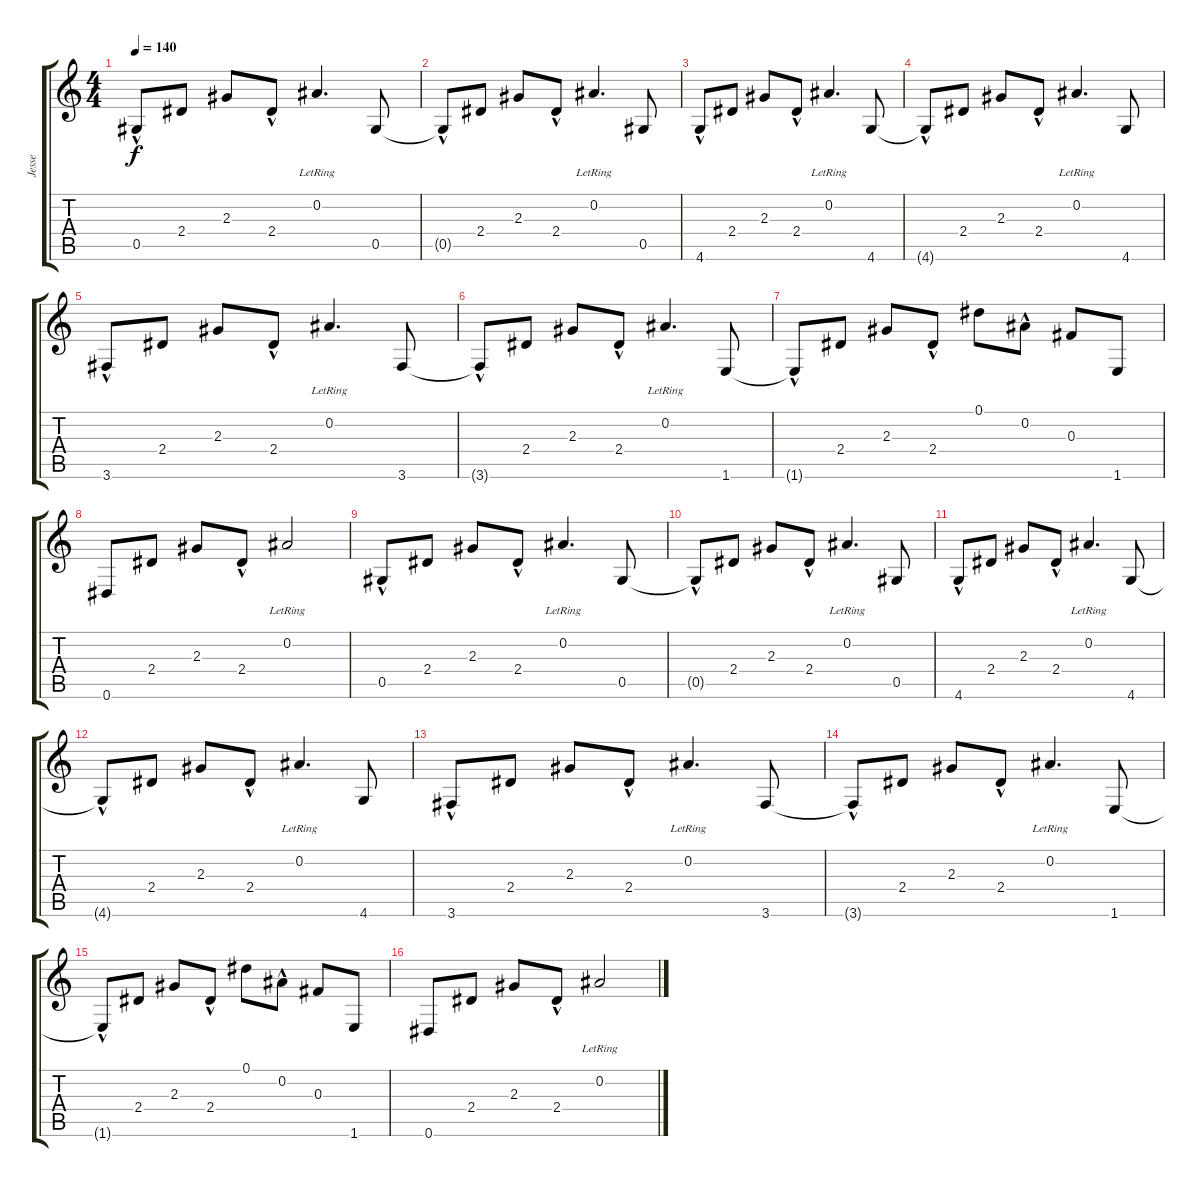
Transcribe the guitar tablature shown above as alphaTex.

\track ("Jesse" "Jesse") {instrument overdrivenguitar}
\staff {score tabs}
\tuning (Eb4 Bb3 Gb3 Db3 Ab2 Eb2) {hide}
\ts (4 4)
\tempo 140
\clef g2
\ks c
0.5{hac}.8{dy f} 2.4.8 2.3.8 2.4{hac}.8 0.2{lr}.4{d} 0.5.8 |
0.5{hac t}.8 2.4.8 2.3.8 2.4{hac}.8 0.2{lr}.4{d} 0.5.8 |
4.6{hac}.8 2.4.8 2.3.8 2.4{hac}.8 0.2{lr}.4{d} 4.6.8 |
4.6{hac t}.8 2.4.8 2.3.8 2.4{hac}.8 0.2{lr}.4{d} 4.6.8 |
3.6{hac}.8 2.4.8 2.3.8 2.4{hac}.8 0.2{lr}.4{d} 3.6.8 |
3.6{hac t}.8 2.4.8 2.3.8 2.4{hac}.8 0.2{lr}.4{d} 1.6.8 |
1.6{hac t}.8 2.4.8 2.3.8 2.4{hac}.8 0.1.8 0.2{hac}.8 0.3.8 1.6.8 |
0.6.8 2.4.8 2.3.8 2.4{hac}.8 0.2{lr}.2 |
0.5{hac}.8 2.4.8 2.3.8 2.4{hac}.8 0.2{lr}.4{d} 0.5.8 |
0.5{hac t}.8 2.4.8 2.3.8 2.4{hac}.8 0.2{lr}.4{d} 0.5.8 |
4.6{hac}.8 2.4.8 2.3.8 2.4{hac}.8 0.2{lr}.4{d} 4.6.8 |
4.6{hac t}.8 2.4.8 2.3.8 2.4{hac}.8 0.2{lr}.4{d} 4.6.8 |
3.6{hac}.8 2.4.8 2.3.8 2.4{hac}.8 0.2{lr}.4{d} 3.6.8 |
3.6{hac t}.8 2.4.8 2.3.8 2.4{hac}.8 0.2{lr}.4{d} 1.6.8 |
1.6{hac t}.8 2.4.8 2.3.8 2.4{hac}.8 0.1.8 0.2{hac}.8 0.3.8 1.6.8 |
0.6.8 2.4.8 2.3.8 2.4{hac}.8 0.2{lr}.2
